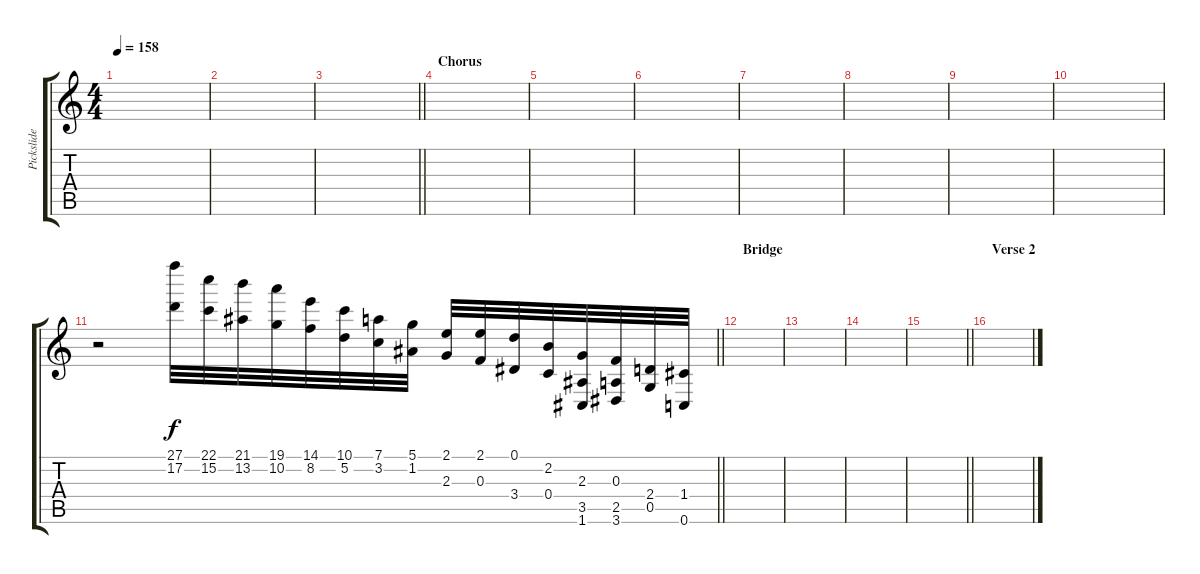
\track ("Pickslide" "Pickslide") {instrument distortionguitar}
\staff {score tabs}
\tuning (D4 A3 F3 C3 G2 C2) {hide}
\ts (4 4)
\tempo 158
\clef g2
\ks c
|
|
\barLineRight lightlight
|
\section ("" "Chorus")
|
|
|
|
|
|
|
\barLineRight lightlight
r.2 (27.1 17.2).32 (22.1 15.2).32 (21.1 13.2).32 (19.1 10.2).32 (14.1 8.2).32 (10.1 5.2).32 (7.1 3.2).32 (5.1 1.2).32 (2.1 2.3).32 (2.1 0.3).32 (0.1 3.4).32 (2.2 0.4).32 (2.3 3.5 1.6).32 (0.3 2.5 3.6).32 (2.4 0.5).32 (1.4 0.6).32 |
\section ("" "Bridge")
|
|
|
\barLineRight lightlight
|
\section ("" "Verse 2")
